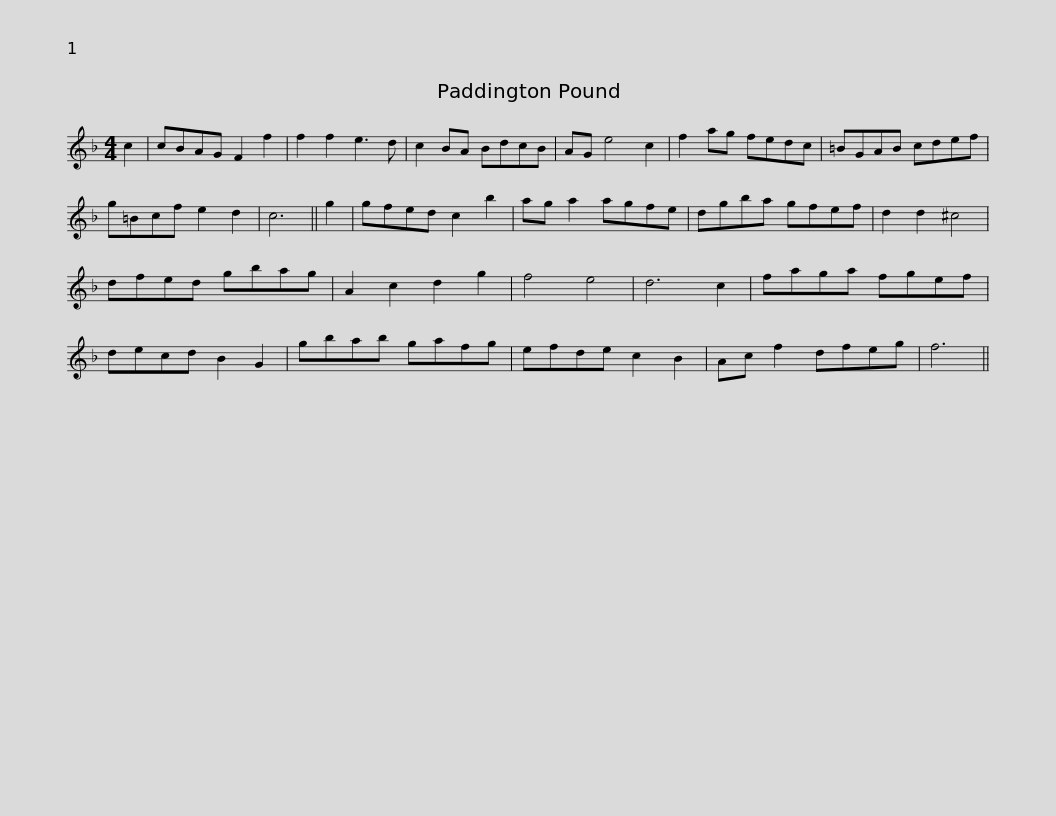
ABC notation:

X:1
L:1/8
M:4/4
I:linebreak $
K:F
V:1 treble
V:1
 c2 | cBAG F2 f2 | f2 f2 e3 d | c2 BA BdcB | AG e4 c2 | %5
 f2 ag fedc | =BGAB cdef |$ g=Bcf e2 d2 | c6 || g2 | %10
 gfed c2 b2 | ag a2 agfe | dgba gfef | d2 d2 ^c4 |$ dfed gbag | %15
 A2 c2 d2 g2 | f4 e4 | d6 c2 | faga fgef | decd B2 G2 | %20
 gbab gafg |$ efde c2 B2 | Ac f2 dfeg | f6 || %24
